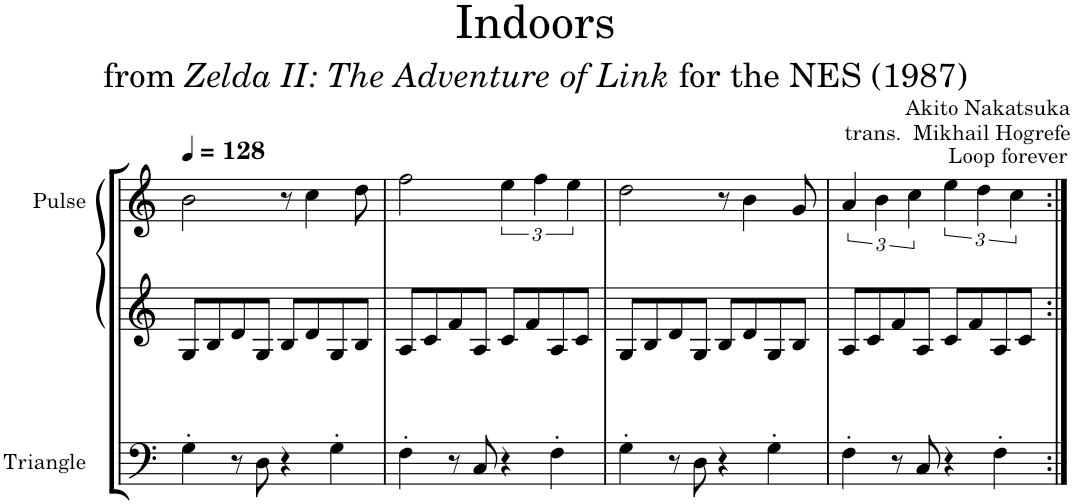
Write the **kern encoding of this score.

**kern	**kern	**kern
*part3	*part2	*part1
*staff3	*staff2	*staff1
*I"Triangle	*I"Square Synthesizer	*I"Pulse
*I'T.	*	*I'P.
*clefF4	*clefG2	*clefG2
*k[]	*k[]	*k[]
=1	=1	=1
4G'\	8G/L	2b\
.	8B/	.
8r	8d/	.
8D\	8G/J	.
4r	8B/L	8r
.	8d/	4cc\
4G'\	8G/	.
.	8B/J	8dd\
=2	=2	=2
4F'\	8A/L	2ff\
.	8c/	.
8r	8f/	.
8C/	8A/J	.
4r	8c/L	6ee\
.	8f/	.
.	.	6ff\
4F'\	8A/	.
.	.	6ee\
.	8c/J	.
=3	=3	=3
4G'\	8G/L	2dd\
.	8B/	.
8r	8d/	.
8D\	8G/J	.
4r	8B/L	8r
.	8d/	4b\
4G'\	8G/	.
.	8B/J	8g/
=4	=4	=4
4F'\	8A/L	6a/
.	8c/	.
.	.	6b\
8r	8f/	.
.	.	6cc\
8C/	8A/J	.
!	!	!LO:TX:a:t=Loop forever
4r	8c/L	6ee\
.	8f/	.
.	.	6dd\
4F'\	8A/	.
.	.	6cc\
.	8c/J	.
=:|!	=:|!	=:|!
*-	*-	*-
